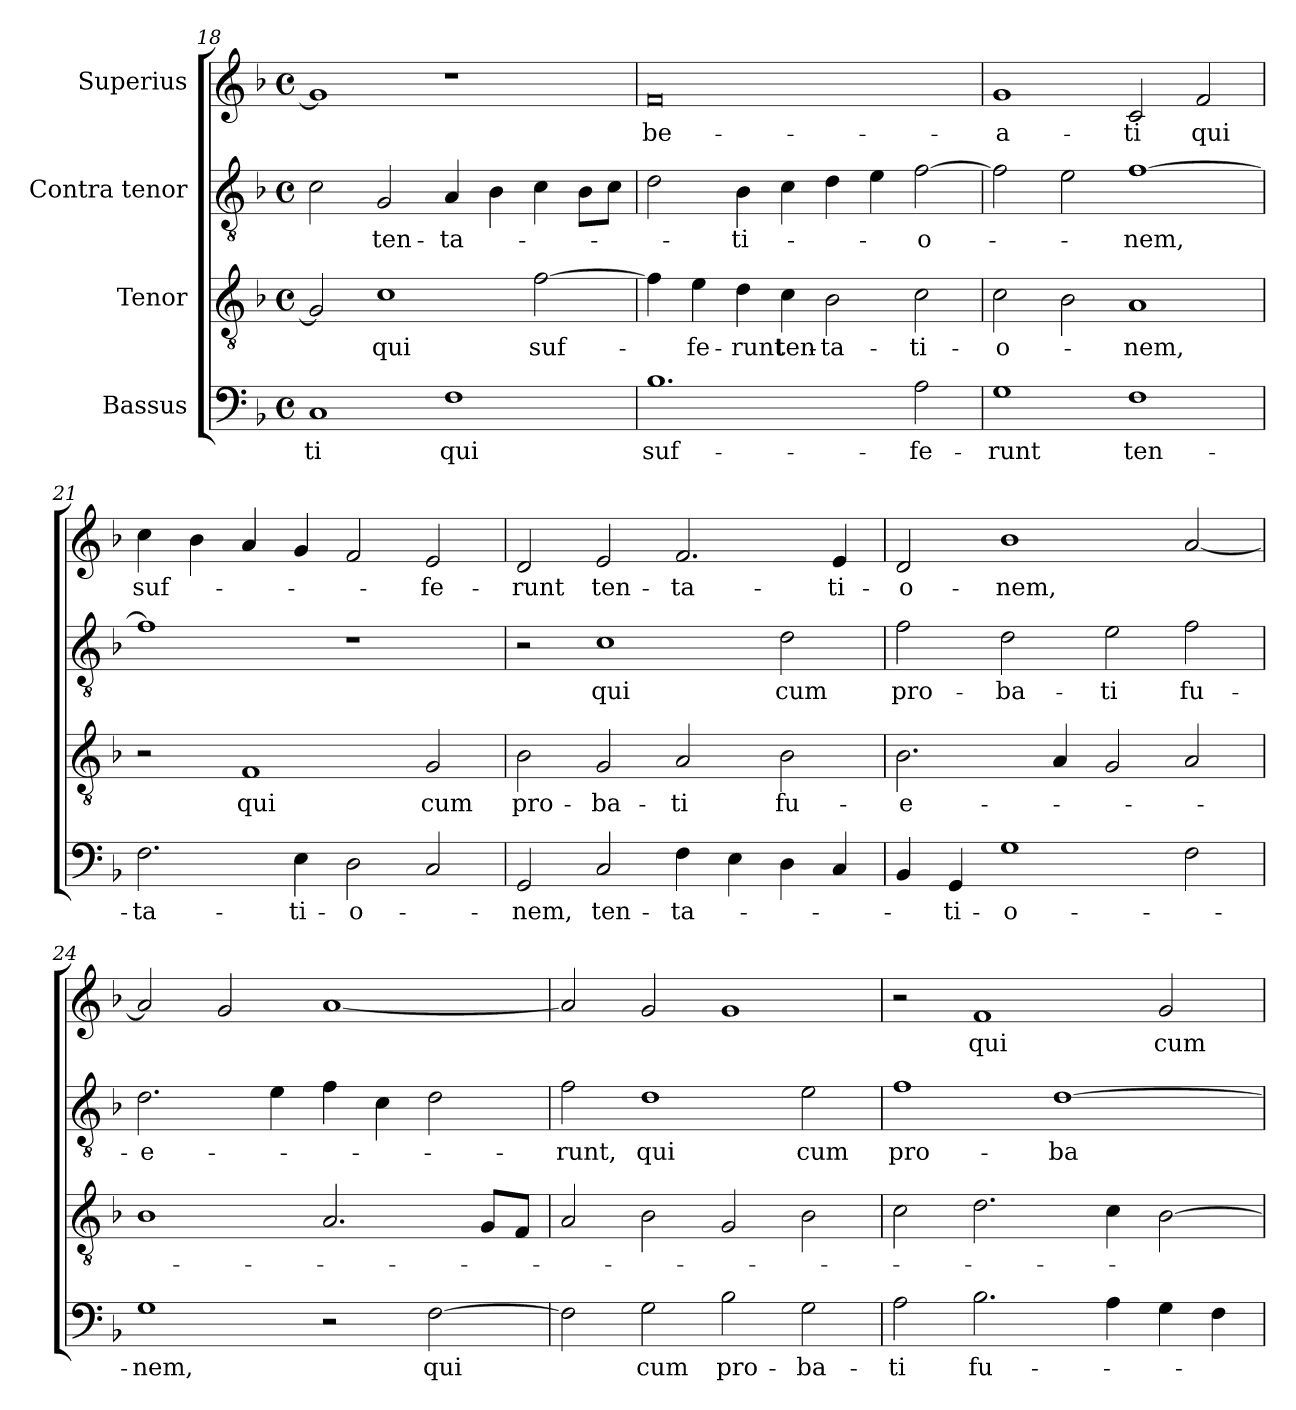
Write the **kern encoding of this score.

**kern	**text	**kern	**text	**kern	**text	**kern	**text
*part4	*part4	*part3	*part3	*part2	*part2	*part1	*part1
*staff4	*staff4	*staff3	*staff3	*staff2	*staff2	*staff1	*staff1
*I"Bassus	*	*I"Tenor	*	*I"Contra tenor	*	*I"Superius	*
!!LO:PB:g=z
*clefF4	*	*clefGv2	*	*clefGv2	*	*clefG2	*
*k[b-]	*	*k[b-]	*	*k[b-]	*	*k[b-]	*
*F:	*	*F:	*	*F:	*	*F:	*
*M4/4	*	*M4/4	*	*M4/4	*	*M4/4	*
*met(c)	*	*met(c)	*	*met(c)	*	*met(c)	*
=18	=18	=18	=18	=18	=18	=18	=18
!	!LO:LY:b	!	!	!	!	!	!
1C	-ti	2G/]	.	2c\	.	1g]	.
!	!	!	!LO:LY:b	!	!LO:LY:b	!	!
.	.	1c	qui	2G/	ten-	.	.
!	!LO:LY:b	!	!	!	!LO:LY:b	!	!
1F	qui	.	.	4A/	-ta-	1r	.
.	.	.	.	4B-\	.	.	.
!	!	!	!LO:LY:b	!	!	!	!
.	.	[2f\	suf-	4c\	.	.	.
.	.	.	.	8B-\L	.	.	.
.	.	.	.	8c\J	.	.	.
=19	=19	=19	=19	=19	=19	=19	=19
!	!LO:LY:b	!	!	!	!	!	!LO:LY:b
1.B-	suf-	4f\]	.	2d\	.	0f	be-
!	!	!	!LO:LY:b	!	!	!	!
.	.	4e\	-fe-	.	.	.	.
!	!	!	!LO:LY:b	!	!LO:LY:b	!	!
.	.	4d\	-runt	4B-\	-ti-	.	.
!	!	!	!LO:LY:b	!	!	!	!
.	.	4c\	ten-	4c\	.	.	.
!	!	!	!LO:LY:b	!	!	!	!
.	.	2B-\	-ta-	4d\	.	.	.
.	.	.	.	4e\	.	.	.
!	!LO:LY:b	!	!LO:LY:b	!	!LO:LY:b	!	!
2A\	-fe-	2c\	-ti-	[2f\	-o-	.	.
=20	=20	=20	=20	=20	=20	=20	=20
!	!LO:LY:b	!	!LO:LY:b	!	!	!	!LO:LY:b
1G	-runt	2c\	-o-	2f\]	.	1g	-a-
.	.	2B-\	.	2e\	.	.	.
!	!LO:LY:b	!	!LO:LY:b	!	!LO:LY:b	!	!LO:LY:b
1F	ten-	1A	-nem,	[1f	-nem,	2c/	-ti
!	!	!	!	!	!	!	!LO:LY:b
.	.	.	.	.	.	2f/	qui
=21	=21	=21	=21	=21	=21	=21	=21
!	!LO:LY:b	!	!	!	!	!	!LO:LY:b
2.F\	-ta-	2r	.	1f]	.	4cc\	suf-
.	.	.	.	.	.	4b-\	.
!	!	!	!LO:LY:b	!	!	!	!
.	.	1F	qui	.	.	4a/	.
!	!LO:LY:b	!	!	!	!	!	!
4E\	-ti-	.	.	.	.	4g/	.
!	!LO:LY:b	!	!	!	!	!	!
2D\	-o-	.	.	1r	.	2f/	.
!	!	!	!LO:LY:b	!	!	!	!LO:LY:b
2C/	.	2G/	cum	.	.	2e/	-fe-
=22	=22	=22	=22	=22	=22	=22	=22
!	!LO:LY:b	!	!LO:LY:b	!	!	!	!LO:LY:b
2GG/	-nem,	2B-\	pro-	2r	.	2d/	-runt
!	!LO:LY:b	!	!LO:LY:b	!	!LO:LY:b	!	!LO:LY:b
2C/	ten-	2G/	-ba-	1c	qui	2e/	ten-
!	!LO:LY:b	!	!LO:LY:b	!	!	!	!LO:LY:b
4F\	-ta-	2A/	-ti	.	.	2.f/	-ta-
4E\	.	.	.	.	.	.	.
!	!	!	!LO:LY:b	!	!LO:LY:b	!	!
4D\	.	2B-\	fu-	2d\	cum	.	.
!	!	!	!	!	!	!	!LO:LY:b
4C/	.	.	.	.	.	4e/	-ti-
!!LO:LB:g=z
=23	=23	=23	=23	=23	=23	=23	=23
!	!	!	!LO:LY:b	!	!LO:LY:b	!	!LO:LY:b
4BB-/	.	2.B-\	-e-	2f\	pro-	2d/	-o-
!	!LO:LY:b	!	!	!	!	!	!
4GG/	-ti-	.	.	.	.	.	.
!	!LO:LY:b	!	!	!	!LO:LY:b	!	!LO:LY:b
1G	-o-	.	.	2d\	-ba-	1b-	-nem,
.	.	4A/	.	.	.	.	.
!	!	!	!	!	!LO:LY:b	!	!
.	.	2G/	.	2e\	-ti	.	.
!	!	!	!	!	!LO:LY:b	!	!
2F\	.	2A/	.	2f\	fu-	[2a/	.
=24	=24	=24	=24	=24	=24	=24	=24
!	!LO:LY:b	!	!	!	!LO:LY:b	!	!
1G	-nem,	1B-	.	2.d\	-e-	2a/]	.
.	.	.	.	.	.	2g/	.
.	.	.	.	4e\	.	.	.
2r	.	2.A/	.	4f\	.	[1a	.
.	.	.	.	4c\	.	.	.
!	!LO:LY:b	!	!	!	!	!	!
[2F\	qui	.	.	2d\	.	.	.
.	.	8G/L	.	.	.	.	.
.	.	8F/J	.	.	.	.	.
=25	=25	=25	=25	=25	=25	=25	=25
!	!	!	!	!	!LO:LY:b	!	!
2F\]	.	2A/	.	2f\	-runt,	2a/]	.
!	!LO:LY:b	!	!	!	!LO:LY:b	!	!
2G\	cum	2B-\	.	1d	qui	2g/	.
!	!LO:LY:b	!	!	!	!	!	!
2B-\	pro-	2G/	.	.	.	1g	.
!	!LO:LY:b	!	!	!	!LO:LY:b	!	!
2G\	-ba-	2B-\	.	2e\	cum	.	.
=26	=26	=26	=26	=26	=26	=26	=26
!	!LO:LY:b	!	!	!	!LO:LY:b	!	!
2A\	-ti	2c\	.	1f	pro-	2r	.
!	!LO:LY:b	!	!	!	!	!	!LO:LY:b
2.B-\	fu-	2.d\	.	.	.	1f	qui
!	!	!	!	!	!LO:LY:b	!	!
.	.	.	.	[1d	-ba-	.	.
4A\	.	4c\	.	.	.	.	.
!	!	!	!	!	!	!	!LO:LY:b
4G\	.	[2B-\	.	.	.	2g/	cum
4F\	.	.	.	.	.	.	.
=	=	=	=	=	=	=	=
*-	*-	*-	*-	*-	*-	*-	*-
